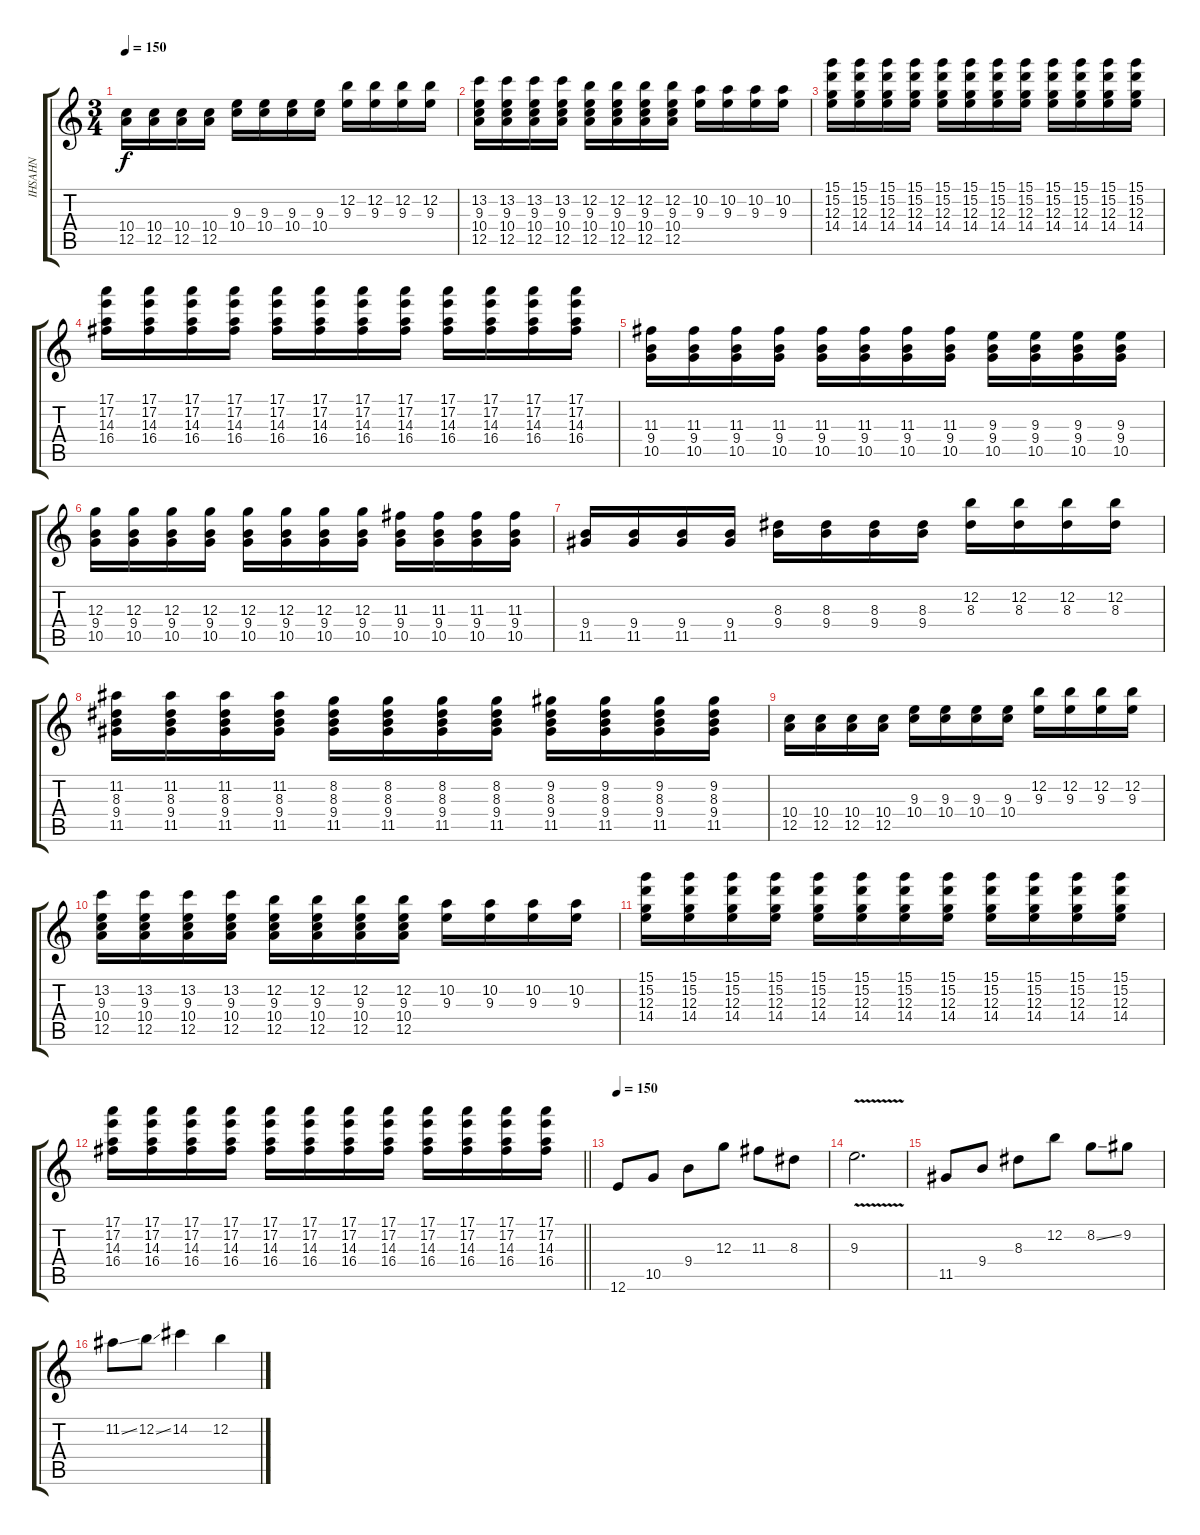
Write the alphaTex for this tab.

\track ("IHSAHN" "IHSAHN") {instrument distortionguitar}
\staff {score tabs}
\tuning (E4 B3 G3 D3 A2 E2) {hide}
\ts (3 4)
\tempo 150
\clef g2
\ks c
(10.4 12.5).16{dy f} (10.4 12.5).16 (10.4 12.5).16 (10.4 12.5).16 (9.3 10.4).16 (9.3 10.4).16 (9.3 10.4).16 (9.3 10.4).16 (12.2 9.3).16 (12.2 9.3).16 (12.2 9.3).16 (12.2 9.3).16 |
(13.2 9.3 10.4 12.5).16 (13.2 9.3 10.4 12.5).16 (13.2 9.3 10.4 12.5).16 (13.2 9.3 10.4 12.5).16 (12.2 9.3 10.4 12.5).16 (12.2 9.3 10.4 12.5).16 (12.2 9.3 10.4 12.5).16 (12.2 9.3 10.4 12.5).16 (10.2 9.3).16 (10.2 9.3).16 (10.2 9.3).16 (10.2 9.3).16 |
(15.1 15.2 12.3 14.4).16 (15.1 15.2 12.3 14.4).16 (15.1 15.2 12.3 14.4).16 (15.1 15.2 12.3 14.4).16 (15.1 15.2 12.3 14.4).16 (15.1 15.2 12.3 14.4).16 (15.1 15.2 12.3 14.4).16 (15.1 15.2 12.3 14.4).16 (15.1 15.2 12.3 14.4).16 (15.1 15.2 12.3 14.4).16 (15.1 15.2 12.3 14.4).16 (15.1 15.2 12.3 14.4).16 |
(17.1 17.2 14.3 16.4).16 (17.1 17.2 14.3 16.4).16 (17.1 17.2 14.3 16.4).16 (17.1 17.2 14.3 16.4).16 (17.1 17.2 14.3 16.4).16 (17.1 17.2 14.3 16.4).16 (17.1 17.2 14.3 16.4).16 (17.1 17.2 14.3 16.4).16 (17.1 17.2 14.3 16.4).16 (17.1 17.2 14.3 16.4).16 (17.1 17.2 14.3 16.4).16 (17.1 17.2 14.3 16.4).16 |
(11.3 9.4 10.5).16 (11.3 9.4 10.5).16 (11.3 9.4 10.5).16 (11.3 9.4 10.5).16 (11.3 9.4 10.5).16 (11.3 9.4 10.5).16 (11.3 9.4 10.5).16 (11.3 9.4 10.5).16 (9.3 9.4 10.5).16 (9.3 9.4 10.5).16 (9.3 9.4 10.5).16 (9.3 9.4 10.5).16 |
(12.3 9.4 10.5).16 (12.3 9.4 10.5).16 (12.3 9.4 10.5).16 (12.3 9.4 10.5).16 (12.3 9.4 10.5).16 (12.3 9.4 10.5).16 (12.3 9.4 10.5).16 (12.3 9.4 10.5).16 (11.3 9.4 10.5).16 (11.3 9.4 10.5).16 (11.3 9.4 10.5).16 (11.3 9.4 10.5).16 |
(9.4 11.5).16 (9.4 11.5).16 (9.4 11.5).16 (9.4 11.5).16 (8.3 9.4).16 (8.3 9.4).16 (8.3 9.4).16 (8.3 9.4).16 (12.2 8.3).16 (12.2 8.3).16 (12.2 8.3).16 (12.2 8.3).16 |
(11.2 8.3 9.4 11.5).16 (11.2 8.3 9.4 11.5).16 (11.2 8.3 9.4 11.5).16 (11.2 8.3 9.4 11.5).16 (8.2 8.3 9.4 11.5).16 (8.2 8.3 9.4 11.5).16 (8.2 8.3 9.4 11.5).16 (8.2 8.3 9.4 11.5).16 (9.2 8.3 9.4 11.5).16 (9.2 8.3 9.4 11.5).16 (9.2 8.3 9.4 11.5).16 (9.2 8.3 9.4 11.5).16 |
(10.4 12.5).16 (10.4 12.5).16 (10.4 12.5).16 (10.4 12.5).16 (9.3 10.4).16 (9.3 10.4).16 (9.3 10.4).16 (9.3 10.4).16 (12.2 9.3).16 (12.2 9.3).16 (12.2 9.3).16 (12.2 9.3).16 |
(13.2 9.3 10.4 12.5).16 (13.2 9.3 10.4 12.5).16 (13.2 9.3 10.4 12.5).16 (13.2 9.3 10.4 12.5).16 (12.2 9.3 10.4 12.5).16 (12.2 9.3 10.4 12.5).16 (12.2 9.3 10.4 12.5).16 (12.2 9.3 10.4 12.5).16 (10.2 9.3).16 (10.2 9.3).16 (10.2 9.3).16 (10.2 9.3).16 |
(15.1 15.2 12.3 14.4).16 (15.1 15.2 12.3 14.4).16 (15.1 15.2 12.3 14.4).16 (15.1 15.2 12.3 14.4).16 (15.1 15.2 12.3 14.4).16 (15.1 15.2 12.3 14.4).16 (15.1 15.2 12.3 14.4).16 (15.1 15.2 12.3 14.4).16 (15.1 15.2 12.3 14.4).16 (15.1 15.2 12.3 14.4).16 (15.1 15.2 12.3 14.4).16 (15.1 15.2 12.3 14.4).16 |
\barLineRight lightlight
(17.1 17.2 14.3 16.4).16 (17.1 17.2 14.3 16.4).16 (17.1 17.2 14.3 16.4).16 (17.1 17.2 14.3 16.4).16 (17.1 17.2 14.3 16.4).16 (17.1 17.2 14.3 16.4).16 (17.1 17.2 14.3 16.4).16 (17.1 17.2 14.3 16.4).16 (17.1 17.2 14.3 16.4).16 (17.1 17.2 14.3 16.4).16 (17.1 17.2 14.3 16.4).16 (17.1 17.2 14.3 16.4).16 |
\tempo 150
12.6.8 10.5.8 9.4.8 12.3.8 11.3.8 8.3.8 |
9.3{v}.2{d} |
11.5.8 9.4.8 8.3.8 12.2.8 8.2{ss}.8 9.2.8 |
11.2{ss}.8 12.2{ss}.8 14.2.4 12.2.4
